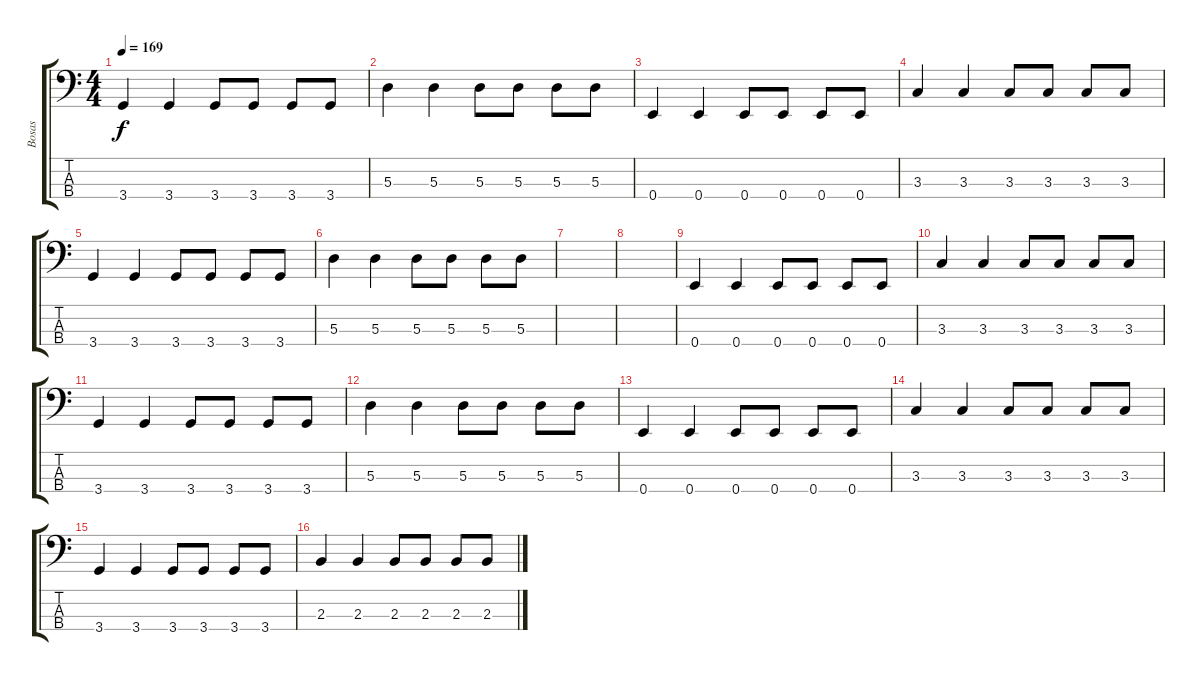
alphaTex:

\track ("Bosas" "Bosas") {instrument acousticbass}
\staff {score tabs}
\tuning (G2 D2 A1 E1) {hide}
\ts (4 4)
\tempo 169
\clef f4
\ks c
3.4.4{dy f} 3.4.4 3.4.8 3.4.8 3.4.8 3.4.8 |
5.3.4 5.3.4 5.3.8 5.3.8 5.3.8 5.3.8 |
0.4.4 0.4.4 0.4.8 0.4.8 0.4.8 0.4.8 |
3.3.4 3.3.4 3.3.8 3.3.8 3.3.8 3.3.8 |
3.4.4 3.4.4 3.4.8 3.4.8 3.4.8 3.4.8 |
5.3.4 5.3.4 5.3.8 5.3.8 5.3.8 5.3.8 |
|
|
0.4.4 0.4.4 0.4.8 0.4.8 0.4.8 0.4.8 |
3.3.4 3.3.4 3.3.8 3.3.8 3.3.8 3.3.8 |
3.4.4 3.4.4 3.4.8 3.4.8 3.4.8 3.4.8 |
5.3.4 5.3.4 5.3.8 5.3.8 5.3.8 5.3.8 |
0.4.4 0.4.4 0.4.8 0.4.8 0.4.8 0.4.8 |
3.3.4 3.3.4 3.3.8 3.3.8 3.3.8 3.3.8 |
3.4.4 3.4.4 3.4.8 3.4.8 3.4.8 3.4.8 |
2.3.4 2.3.4 2.3.8 2.3.8 2.3.8 2.3.8
